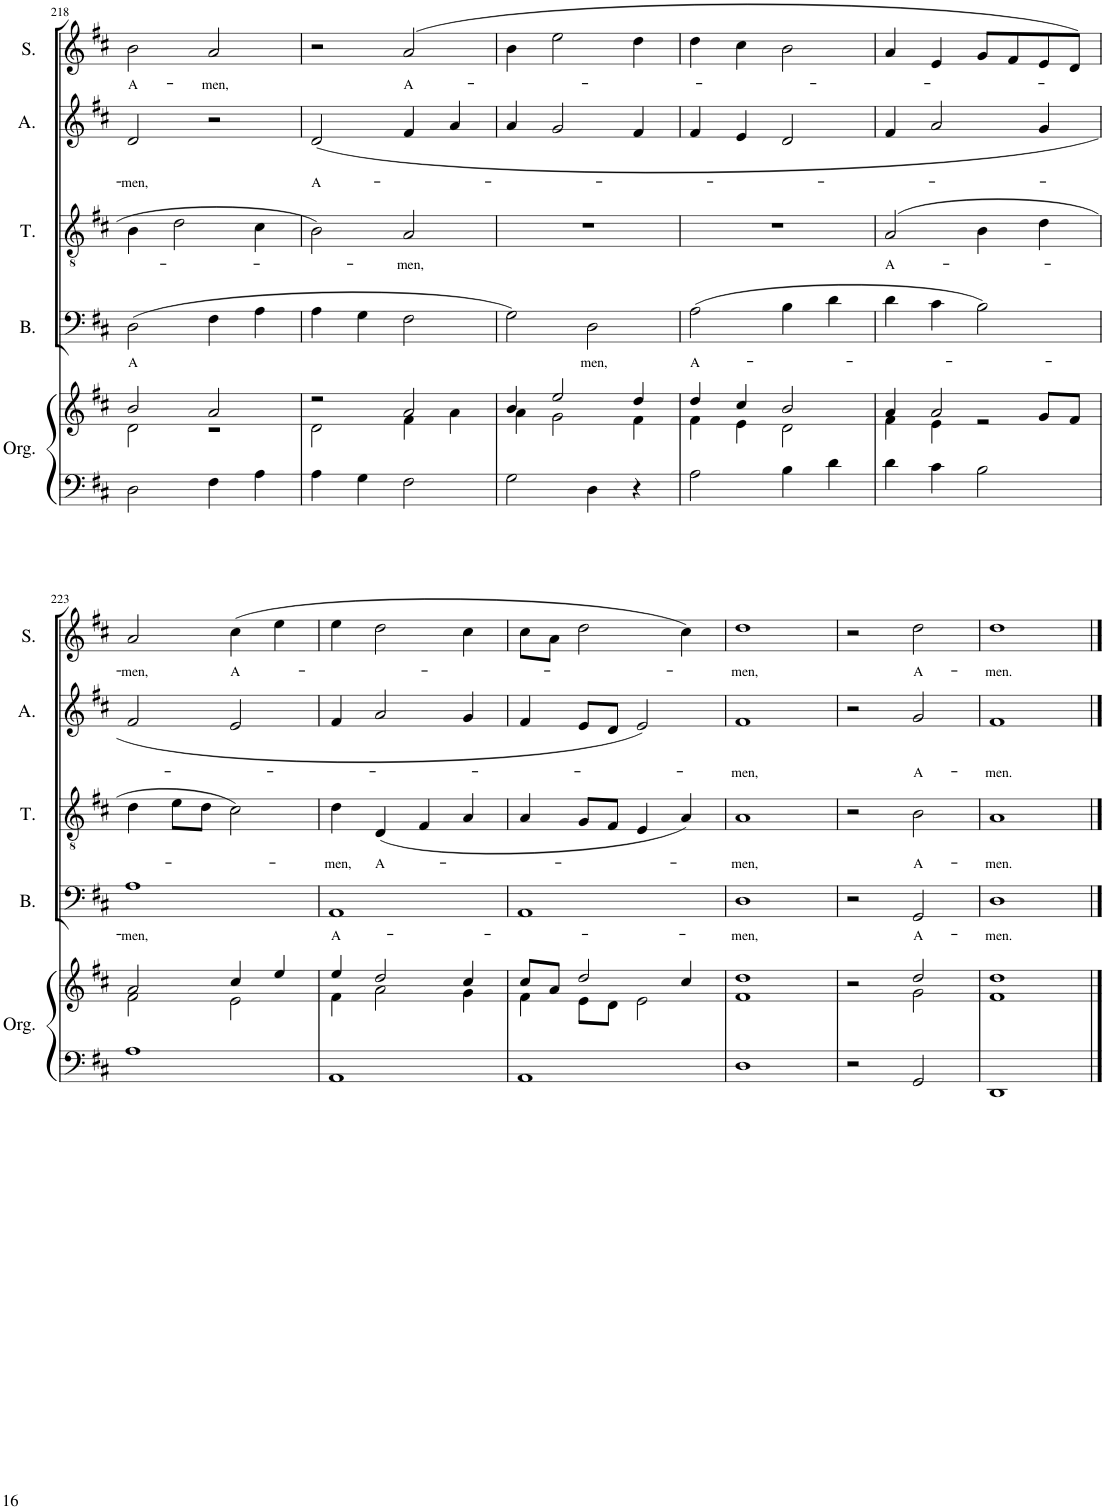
**kern	**kern	**kern	**text	**kern	**text	**kern	**text	**kern	**text
*part5	*part5	*part4	*part4	*part3	*part3	*part2	*part2	*part1	*part1
*staff6	*staff5	*staff4	*staff4	*staff3	*staff3	*staff2	*staff2	*staff1	*staff1
*I"Organ	*	*I"Bass	*	*I"Tenor	*	*I"Alto	*	*I"Soprano I	*
*I'Org.	*	*I'B.	*	*I'T.	*	*I'A.	*	*I'S.	*
!!LO:PB:g=z
*clefF4	*clefG2	*clefF4	*	*clefGv2	*	*clefG2	*	*clefG2	*
*k[f#c#]	*k[f#c#]	*k[f#c#]	*	*k[f#c#]	*	*k[f#c#]	*	*k[f#c#]	*
*M4/4	*M4/4	*M4/4	*	*M4/4	*	*M4/4	*	*M4/4	*
*met(c|)	*met(c|)	*met(c|)	*	*met(c|)	*	*met(c|)	*	*met(c|)	*
=218	=218	=218	=218	=218	=218	=218	=218	=218	=218
*	*^	*	*	*	*	*	*	*	*
!	!	!	!	!LO:LY:b	!	!	!	!LO:LY:b	!	!LO:LY:b
2D\	2b/	2d\	(2D\	A	4B\	.	2d/	-men,	2b\	A-
.	.	.	.	.	2d\	.	.	.	.	.
!	!	!	!	!	!	!	!	!	!	!LO:LY:b
4F#\	2a/	2r	4F#\	.	.	.	2r	.	2a/	-men,
4A\	.	.	4A\	.	4c#\	.	.	.	.	.
=219	=219	=219	=219	=219	=219	=219	=219	=219	=219	=219
!	!	!	!	!	!	!	!	!LO:LY:b	!	!
4A\	2r	2d\	4A\	.	2B\	.	(2d/	A-	2r	.
4G\	.	.	4G\	.	.	.	.	.	.	.
!	!	!	!	!	!	!LO:LY:b	!	!	!	!LO:LY:b
2F#\	2a/	4f#\	2F#\	.	2A/	-men,	4f#/	.	(2a/	A-
.	.	4a\	.	.	.	.	4a/	.	.	.
=220	=220	=220	=220	=220	=220	=220	=220	=220	=220	=220
2G\	4b/	4a\	2G\)	.	1r	.	4a/	.	4b\	.
.	2ee/	2g\	.	.	.	.	2g/	.	2ee\	.
!	!	!	!	!LO:LY:b	!	!	!	!	!	!
4D\	.	.	2D\	men,	.	.	.	.	.	.
4r	4dd/	4f#\	.	.	.	.	4f#/	.	4dd\	.
=221	=221	=221	=221	=221	=221	=221	=221	=221	=221	=221
!	!	!	!	!LO:LY:b	!	!	!	!	!	!
2A\	4dd/	4f#\	(2A\	A-	1r	.	4f#/	.	4dd\	.
.	4cc#/	4e\	.	.	.	.	4e/	.	4cc#\	.
4B\	2b/	2d\	4B\	.	.	.	2d/	.	2b\	.
4d\	.	.	4d\	.	.	.	.	.	.	.
=222	=222	=222	=222	=222	=222	=222	=222	=222	=222	=222
!	!	!	!	!	!	!LO:LY:b	!	!	!	!
4d\	4a/	4f#\	4d\	.	(2A/	A-	4f#/	.	4a/	.
4c#\	2a/	4e\	4c#\	.	.	.	2a/	.	4e/	.
2B\	.	2r	2B\)	.	4B\	.	.	.	8g/L	.
.	.	.	.	.	.	.	.	.	8f#/	.
.	8g/L	.	.	.	4d\	.	4g/	.	8e/	.
.	8f#/J	.	.	.	.	.	.	.	8d/J)	.
!!LO:LB:g=z
=223	=223	=223	=223	=223	=223	=223	=223	=223	=223	=223
!	!	!	!	!LO:LY:b	!	!	!	!	!	!LO:LY:b
1A	2a/	2f#\	1A	-men,	4d\	.	2f#/	.	2a/	-men,
.	.	.	.	.	8e\L	.	.	.	.	.
.	.	.	.	.	8d\J	.	.	.	.	.
!	!	!	!	!	!	!	!	!	!	!LO:LY:b
.	4cc#/	2e\	.	.	2c#\)	.	2e/	.	(4cc#\	A-
.	4ee/	.	.	.	.	.	.	.	4ee\	.
=224	=224	=224	=224	=224	=224	=224	=224	=224	=224	=224
!	!	!	!	!LO:LY:b	!	!LO:LY:b	!	!	!	!
1AA	4ee/	4f#\	1AA	A-	4d\	-men,	4f#/	.	4ee\	.
!	!	!	!	!	!	!LO:LY:b	!	!	!	!
.	2dd/	2a\	.	.	(4D/	A-	2a/	.	2dd\	.
.	.	.	.	.	4F#/	.	.	.	.	.
.	4cc#/	4g\	.	.	4A/	.	4g/	.	4cc#\	.
=225	=225	=225	=225	=225	=225	=225	=225	=225	=225	=225
1AA	8cc#/L	4f#\	1AA	.	4A/	.	4f#/	.	8cc#\L	.
.	8a/J	.	.	.	.	.	.	.	8a\J	.
.	2dd/	8e\L	.	.	8G/L	.	8e/L	.	2dd\	.
.	.	8d\J	.	.	8F#/J	.	8d/J	.	.	.
.	.	2e\	.	.	4E/	.	2e/)	.	.	.
.	4cc#/	.	.	.	4A/)	.	.	.	4cc#\)	.
*	*v	*v	*	*	*	*	*	*	*	*
=226	=226	=226	=226	=226	=226	=226	=226	=226	=226
!	!	!	!LO:LY:b	!	!LO:LY:b	!	!LO:LY:b	!	!LO:LY:b
1D	1f# 1dd	1D	-men,	1A	-men,	1f#	-men,	1dd	-men,
=227	=227	=227	=227	=227	=227	=227	=227	=227	=227
*	*^	*	*	*	*	*	*	*	*
2r	2r	2ryy	2r	.	2r	.	2r	.	2r	.
!	!	!	!	!LO:LY:b	!	!LO:LY:b	!	!LO:LY:b	!	!LO:LY:b
2GG/	2dd/	2g\	2GG/	A-	2B\	A-	2g/	A-	2dd\	A-
=228	=228	=228	=228	=228	=228	=228	=228	=228	=228	=228
!	!	!	!	!LO:LY:b	!	!LO:LY:b	!	!LO:LY:b	!	!LO:LY:b
*	*v	*v	*	*	*	*	*	*	*	*
1DD	1f# 1dd	1D	-men.	1A	-men.	1f#	-men.	1dd	-men.
==	==	==	==	==	==	==	==	==	==
*-	*-	*-	*-	*-	*-	*-	*-	*-	*-
